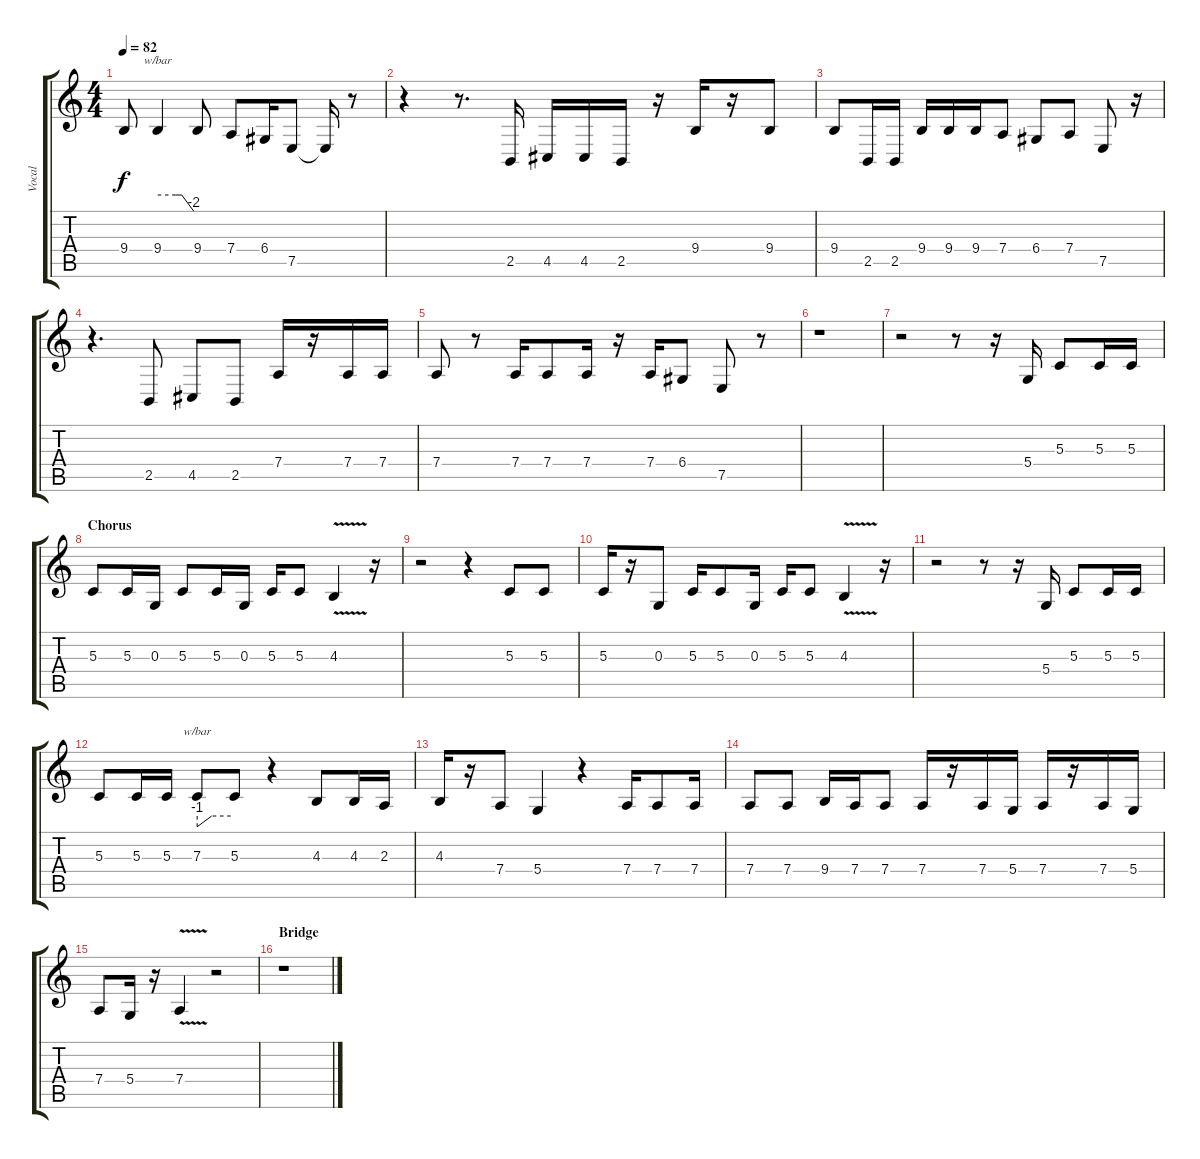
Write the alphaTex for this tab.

\track ("Vocal" "Vocal") {instrument tenorsax}
\staff {score tabs}
\tuning (E4 B3 G3 D3 A2 E2) {hide}
\ts (4 4)
\tempo 82
\clef g2
\ks c
9.4.8{dy f} 9.4.4{tbe (custom default 0 0 30 0 40 0 60 -8)} 9.4.8 7.4.8 6.4.16 7.5.8 7.5{t}.16 r.8 |
r.4 r.8{d} 2.5.16 4.5.16 4.5.16 2.5.16 r.16 9.4.16 r.16 9.4.8 |
9.4.8 2.5.16 2.5.16 9.4.16 9.4.16 9.4.16 7.4.8 6.4.8 7.4.8 7.5.8 r.16 |
r.4{d} 2.5.8 4.5.8 2.5.8 7.4.16 r.16 7.4.16 7.4.16 |
7.4.8 r.8 7.4.16 7.4.8 7.4.16 r.16 7.4.16 6.4.8 7.5.8 r.8 |
r.1 |
r.2 r.8 r.16 5.4.16 5.3.8 5.3.16 5.3.16 |
\section ("" "Chorus")
5.3.8 5.3.16 0.3.16 5.3.8 5.3.16 0.3.16 5.3.16 5.3.8 4.3{v}.4 r.16 |
r.2 r.4 5.3.8 5.3.8 |
5.3.16 r.16 0.3.8 5.3.16 5.3.8 0.3.16 5.3.16 5.3.8 4.3{v}.4 r.16 |
r.2 r.8 r.16 5.4.16 5.3.8 5.3.16 5.3.16 |
5.3.8 5.3.16 5.3.16 7.3.8{tbe (custom default 0 -4 26 0 60 0)} 5.3.8 r.4 4.3.8 4.3.16 2.3.16 |
4.3.16 r.16 7.4.8 5.4.4 r.4 7.4.16 7.4.8 7.4.16 |
7.4.8 7.4.8 9.4.16 7.4.16 7.4.8 7.4.16 r.16 7.4.16 5.4.16 7.4.16 r.16 7.4.16 5.4.16 |
7.4.8 5.4.16 r.16 7.4{v}.4 r.2 |
\section ("" "Bridge")
r.1
